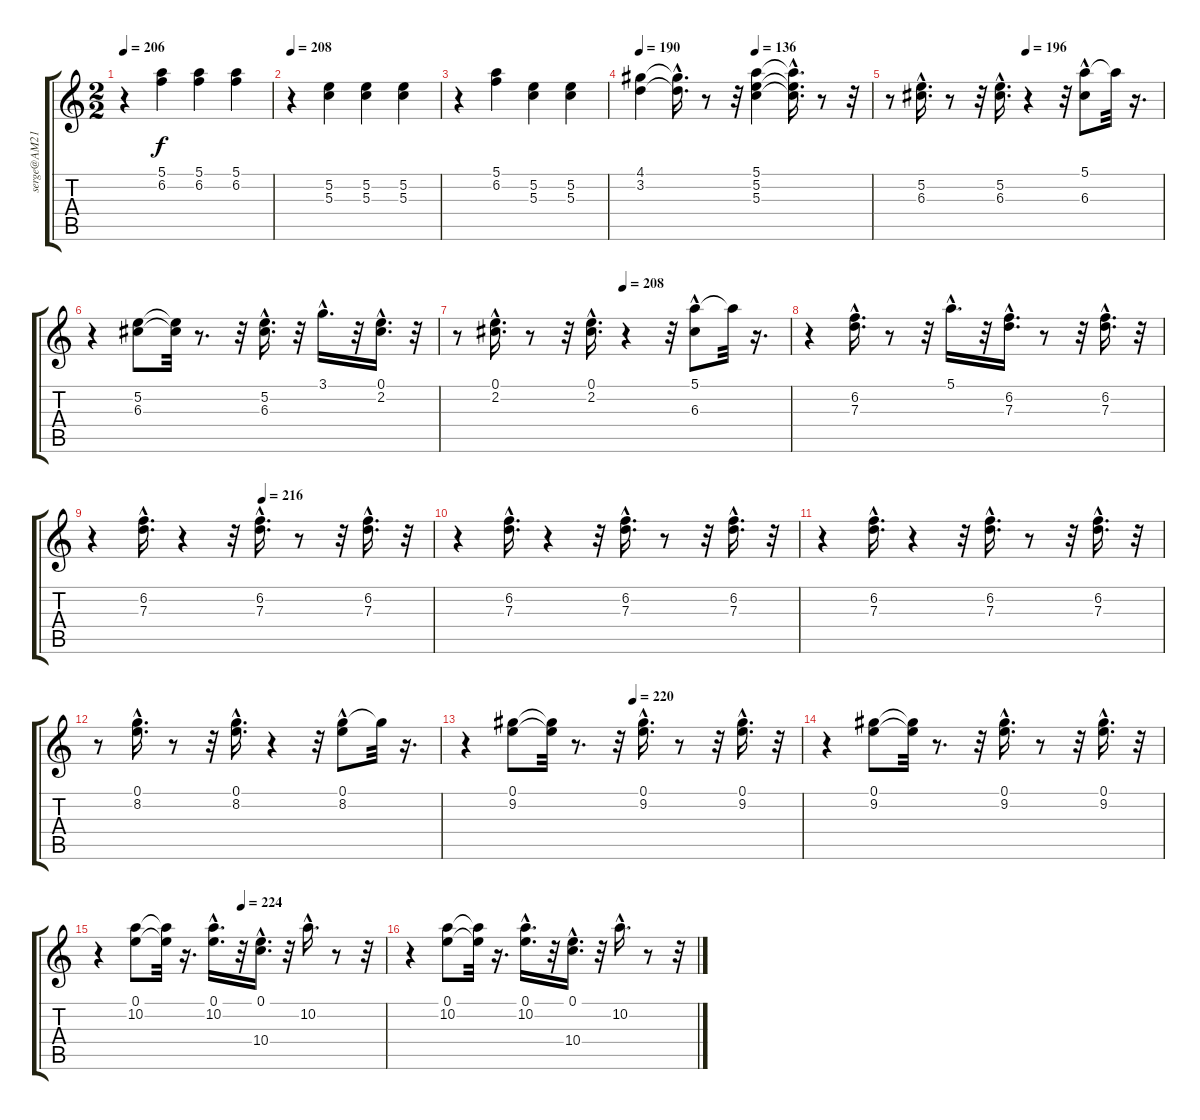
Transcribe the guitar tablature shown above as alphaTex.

\track ("" "serge@AM21") {instrument acousticguitarnylon}
\staff {score tabs}
\tuning (E4 B3 G3 D3 A2 E2) {hide}
\ts (2 2)
\tempo 206
\clef g2
\ks c
r.4{dy f} (5.1 6.2).4 (5.1 6.2).4 (5.1 6.2).4 |
\tempo 208
r.4 (5.2 5.3).4 (5.2 5.3).4 (5.2 5.3).4 |
r.4 (5.1 6.2).4 (5.2 5.3).4 (5.2 5.3).4 |
\tempo 190
\tempo (136 0.5)
(4.1 3.2).4 (4.1{hac t} 3.2{hac t}).16{d} r.8 r.32 (5.1 5.2 5.3).4 (5.1{hac t} 5.2{hac t} 5.3{hac t}).16{d} r.8 r.32 |
\tempo (196 0.5)
r.8 (5.2{hac} 6.3{hac}).16{d} r.8 r.32 (5.2{hac} 6.3{hac}).16{d} r.4 r.32 (5.1 6.3{hac}).8 5.1{t}.32 r.16{d} |
r.4 (5.2 6.3).8 (5.2{t} 6.3{t}).32 r.8{d} r.32 (5.2{hac} 6.3{hac}).16{d} r.32 3.1{hac}.16{d} r.32 (0.1{hac} 2.2{hac}).16{d} r.32 |
\tempo (208 0.5)
r.8 (0.1{hac} 2.2{hac}).16{d} r.8 r.32 (0.1{hac} 2.2{hac}).16{d} r.4 r.32 (5.1 6.3{hac}).8 5.1{t}.32 r.16{d} |
r.4 (6.2{hac} 7.3{hac}).16{d} r.8 r.32 5.1{hac}.16{d} r.32 (6.2{hac} 7.3{hac}).16{d} r.8 r.32 (6.2{hac} 7.3{hac}).16{d} r.32 |
\tempo (216 0.5)
r.4 (6.2{hac} 7.3{hac}).16{d} r.4 r.32 (6.2{hac} 7.3{hac}).16{d} r.8 r.32 (6.2{hac} 7.3{hac}).16{d} r.32 |
r.4 (6.2{hac} 7.3{hac}).16{d} r.4 r.32 (6.2{hac} 7.3{hac}).16{d} r.8 r.32 (6.2{hac} 7.3{hac}).16{d} r.32 |
r.4 (6.2{hac} 7.3{hac}).16{d} r.4 r.32 (6.2{hac} 7.3{hac}).16{d} r.8 r.32 (6.2{hac} 7.3{hac}).16{d} r.32 |
r.8 (0.1{hac} 8.2{hac}).16{d} r.8 r.32 (0.1{hac} 8.2{hac}).16{d} r.4 r.32 (0.1{hac} 8.2).8 8.2{t}.32 r.16{d} |
\tempo (220 0.5)
r.4 (0.1 9.2).8 (0.1{t} 9.2{t}).32 r.8{d} r.32 (0.1{hac} 9.2{hac}).16{d} r.8 r.32 (0.1{hac} 9.2{hac}).16{d} r.32 |
r.4 (0.1 9.2).8 (0.1{t} 9.2{t}).32 r.8{d} r.32 (0.1{hac} 9.2{hac}).16{d} r.8 r.32 (0.1{hac} 9.2{hac}).16{d} r.32 |
\tempo (224 0.5)
r.4 (0.1 10.2).8 (0.1{t} 10.2{t}).32 r.16{d} (0.1{hac} 10.2{hac}).16{d} r.32 (0.1{hac} 10.4{hac}).16{d} r.32 10.2{hac}.16{d} r.8 r.32 |
r.4 (0.1 10.2).8 (0.1{t} 10.2{t}).32 r.16{d} (0.1{hac} 10.2{hac}).16{d} r.32 (0.1{hac} 10.4{hac}).16{d} r.32 10.2{hac}.16{d} r.8 r.32
